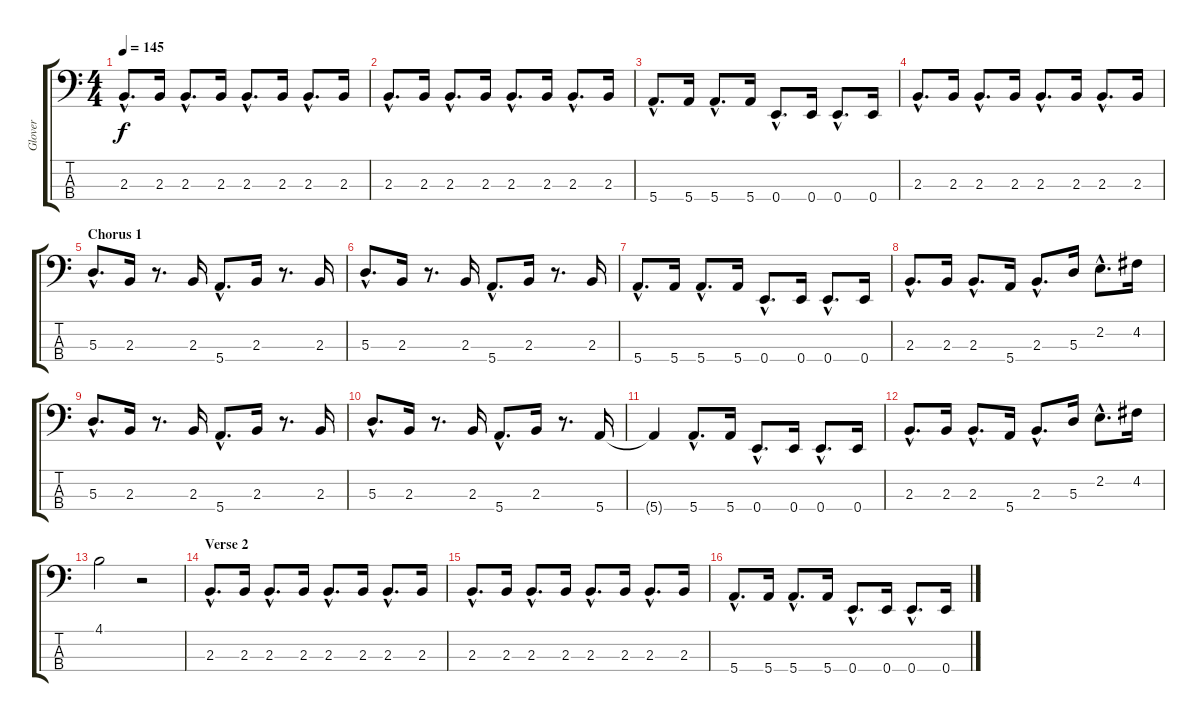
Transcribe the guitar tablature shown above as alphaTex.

\track ("Glover" "Glover") {instrument electricbassfinger}
\staff {score tabs}
\tuning (G2 D2 A1 E1) {hide}
\ts (4 4)
\tempo 145
\clef f4
\ks c
2.3{hac}.8{d dy f} 2.3.16 2.3{hac}.8{d} 2.3.16 2.3{hac}.8{d} 2.3.16 2.3{hac}.8{d} 2.3.16 |
2.3{hac}.8{d} 2.3.16 2.3{hac}.8{d} 2.3.16 2.3{hac}.8{d} 2.3.16 2.3{hac}.8{d} 2.3.16 |
5.4{hac}.8{d} 5.4.16 5.4{hac}.8{d} 5.4.16 0.4{hac}.8{d} 0.4.16 0.4{hac}.8{d} 0.4.16 |
2.3{hac}.8{d} 2.3.16 2.3{hac}.8{d} 2.3.16 2.3{hac}.8{d} 2.3.16 2.3{hac}.8{d} 2.3.16 |
\section ("" "Chorus 1")
5.3{hac}.8{d} 2.3.16 r.8{d} 2.3.16 5.4{hac}.8{d} 2.3.16 r.8{d} 2.3.16 |
5.3{hac}.8{d} 2.3.16 r.8{d} 2.3.16 5.4{hac}.8{d} 2.3.16 r.8{d} 2.3.16 |
5.4{hac}.8{d} 5.4.16 5.4{hac}.8{d} 5.4.16 0.4{hac}.8{d} 0.4.16 0.4{hac}.8{d} 0.4.16 |
2.3{hac}.8{d} 2.3.16 2.3{hac}.8{d} 5.4.16 2.3{hac}.8{d} 5.3.16 2.2{hac}.8{d} 4.2.16 |
5.3{hac}.8{d} 2.3.16 r.8{d} 2.3.16 5.4{hac}.8{d} 2.3.16 r.8{d} 2.3.16 |
5.3{hac}.8{d} 2.3.16 r.8{d} 2.3.16 5.4{hac}.8{d} 2.3.16 r.8{d} 5.4.16 |
5.4{t}.4 5.4{hac}.8{d} 5.4.16 0.4{hac}.8{d} 0.4.16 0.4{hac}.8{d} 0.4.16 |
2.3{hac}.8{d} 2.3.16 2.3{hac}.8{d} 5.4.16 2.3{hac}.8{d} 5.3.16 2.2{hac}.8{d} 4.2.16 |
4.1.2 r.2 |
\section ("" "Verse 2")
2.3{hac}.8{d} 2.3.16 2.3{hac}.8{d} 2.3.16 2.3{hac}.8{d} 2.3.16 2.3{hac}.8{d} 2.3.16 |
2.3{hac}.8{d} 2.3.16 2.3{hac}.8{d} 2.3.16 2.3{hac}.8{d} 2.3.16 2.3{hac}.8{d} 2.3.16 |
5.4{hac}.8{d} 5.4.16 5.4{hac}.8{d} 5.4.16 0.4{hac}.8{d} 0.4.16 0.4{hac}.8{d} 0.4.16
